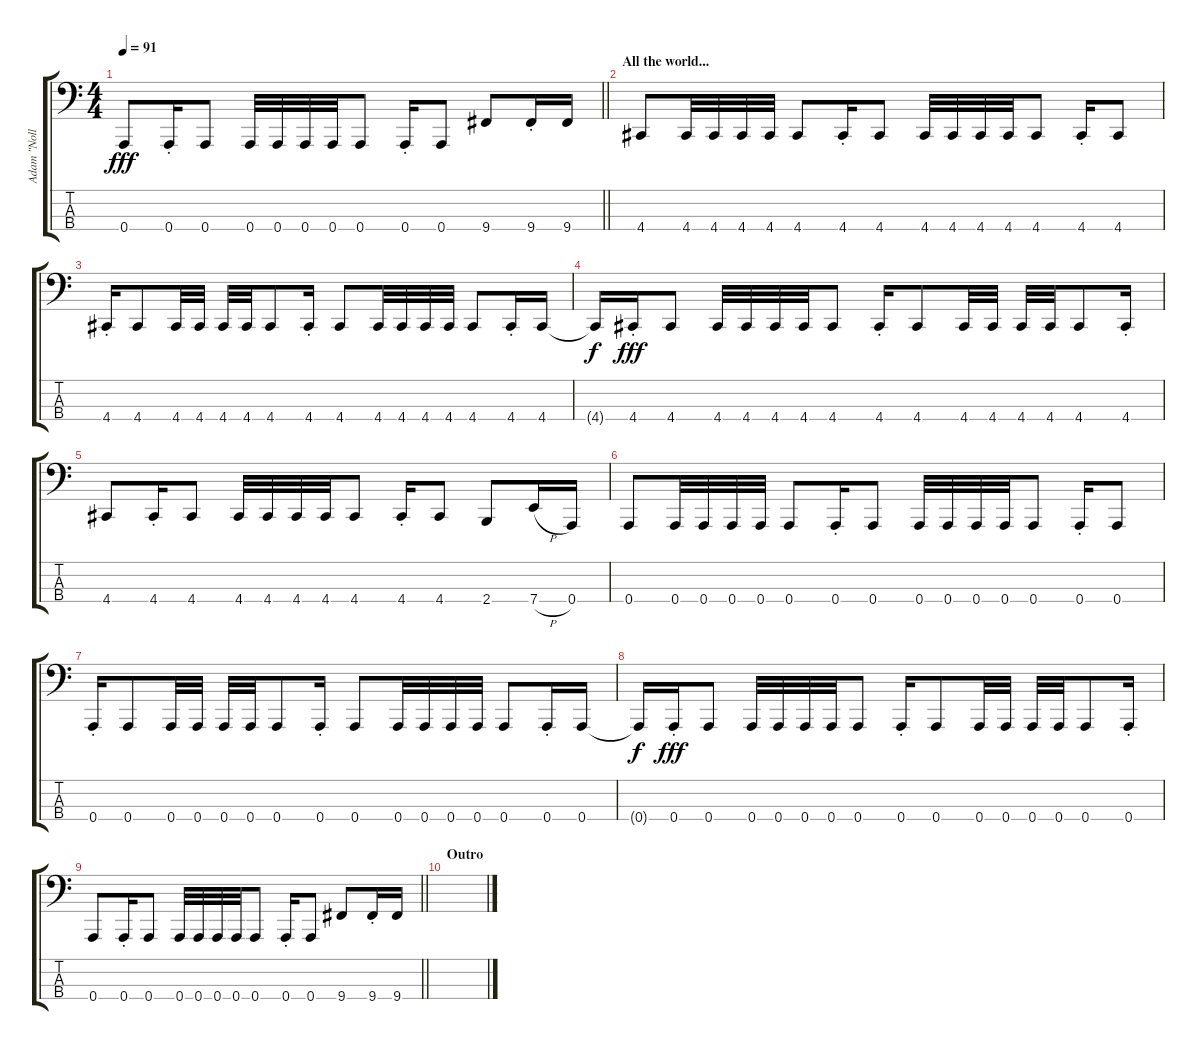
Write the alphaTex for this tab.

\track ("Adam \"Nolly\" Getgood - Bass" "Adam \"Noll") {instrument electricbassfinger}
\staff {score tabs}
\tuning (F2 C2 G1 A0) {hide}
\ts (4 4)
\tempo 91
\clef f4
\barLineRight lightlight
\ks c
0.4.8{dy fff} 0.4{st}.16 0.4.8 0.4.32 0.4.32 0.4.32 0.4.32 0.4.8 0.4{st}.16 0.4.8 9.4.8 9.4{st}.16 9.4.16 |
\section ("" "All the world...")
4.4.8 4.4.32 4.4.32 4.4.32 4.4.32 4.4.8 4.4{st}.16 4.4.8 4.4.32 4.4.32 4.4.32 4.4.32 4.4.8 4.4{st}.16 4.4.8 |
4.4{st}.16 4.4.8 4.4.32 4.4.32 4.4.32 4.4.32 4.4.8 4.4{st}.16 4.4.8 4.4.32 4.4.32 4.4.32 4.4.32 4.4.8 4.4{st}.16 4.4.16 |
4.4{t}.16{dy f} 4.4{st}.16{dy fff} 4.4.8 4.4.32 4.4.32 4.4.32 4.4.32 4.4.8 4.4{st}.16 4.4.8 4.4.32 4.4.32 4.4.32 4.4.32 4.4.8 4.4{st}.16 |
4.4.8 4.4{st}.16 4.4.8 4.4.32 4.4.32 4.4.32 4.4.32 4.4.8 4.4{st}.16 4.4.8 2.4.8 7.4{h}.16 0.4.16 |
0.4.8 0.4.32 0.4.32 0.4.32 0.4.32 0.4.8 0.4{st}.16 0.4.8 0.4.32 0.4.32 0.4.32 0.4.32 0.4.8 0.4{st}.16 0.4.8 |
0.4{st}.16 0.4.8 0.4.32 0.4.32 0.4.32 0.4.32 0.4.8 0.4{st}.16 0.4.8 0.4.32 0.4.32 0.4.32 0.4.32 0.4.8 0.4{st}.16 0.4.16 |
0.4{t}.16{dy f} 0.4{st}.16{dy fff} 0.4.8 0.4.32 0.4.32 0.4.32 0.4.32 0.4.8 0.4{st}.16 0.4.8 0.4.32 0.4.32 0.4.32 0.4.32 0.4.8 0.4{st}.16 |
\barLineRight lightlight
0.4.8 0.4{st}.16 0.4.8 0.4.32 0.4.32 0.4.32 0.4.32 0.4.8 0.4{st}.16 0.4.8 9.4.8 9.4{st}.16 9.4.16 |
\section ("" "Outro")
